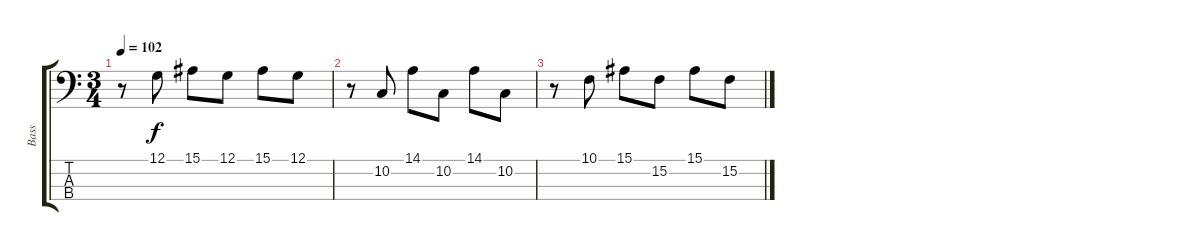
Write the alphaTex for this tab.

\track ("Bass" "Bass") {instrument stringensemble1}
\staff {score tabs}
\tuning (G2 D2 A1 E1) {hide}
\ts (3 4)
\tempo 102
\clef f4
\ks c
r.8{dy f} 12.1.8 15.1.8 12.1.8 15.1.8 12.1.8 |
r.8 10.2.8 14.1.8 10.2.8 14.1.8 10.2.8 |
r.8 10.1.8 15.1.8 15.2.8 15.1.8 15.2.8
